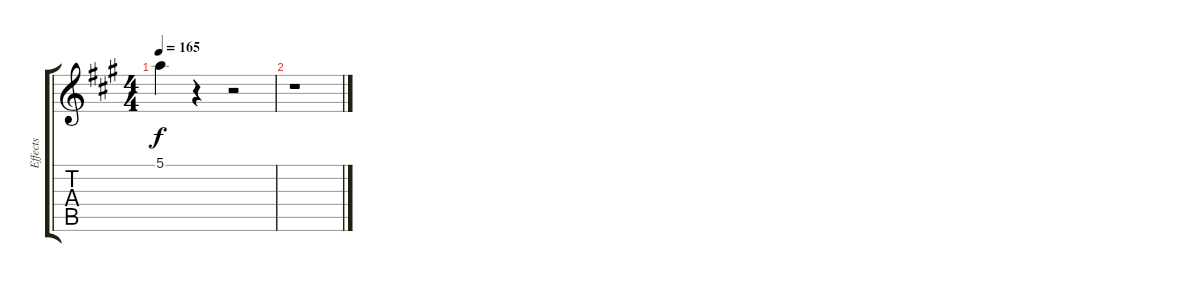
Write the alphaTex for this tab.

\track ("Effects" "Effects") {instrument acousticguitarnylon}
\staff {score tabs}
\tuning (E4 B3 G3 D3 A2 E2) {hide}
\ts (4 4)
\tempo 165
\clef g2
\ks a
5.1.4{dy f} r.4 r.2 |
r.1
